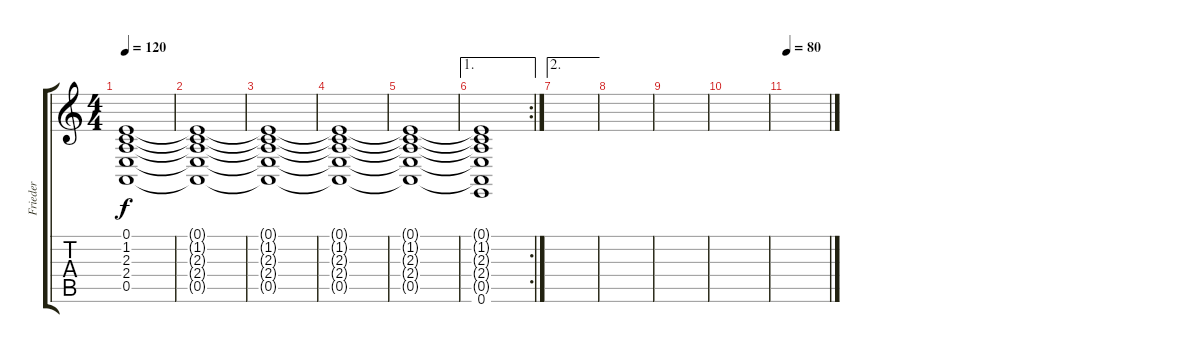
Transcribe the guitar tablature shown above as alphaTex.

\track ("Frieder" "Frieder") {instrument fx6goblins}
\staff {score tabs}
\tuning (E4 B3 G3 D3 A2 E2) {hide}
\ts (4 4)
\tempo 120
\clef g2
\ks c
(0.1{t} 1.2{t} 2.3{t} 2.4{t} 0.5{t}).1{dy f} |
(0.1{t} 1.2{t} 2.3{t} 2.4{t} 0.5{t}).1 |
(0.1{t} 1.2{t} 2.3{t} 2.4{t} 0.5{t}).1 |
(0.1{t} 1.2{t} 2.3{t} 2.4{t} 0.5{t}).1 |
(0.1{t} 1.2{t} 2.3{t} 2.4{t} 0.5{t}).1 |
\ae 1
\rc 2
(0.1{t} 1.2{t} 2.3{t} 2.4{t} 0.5{t} 0.6).1 |
\ae 2
|
|
|
|
\tempo 80
